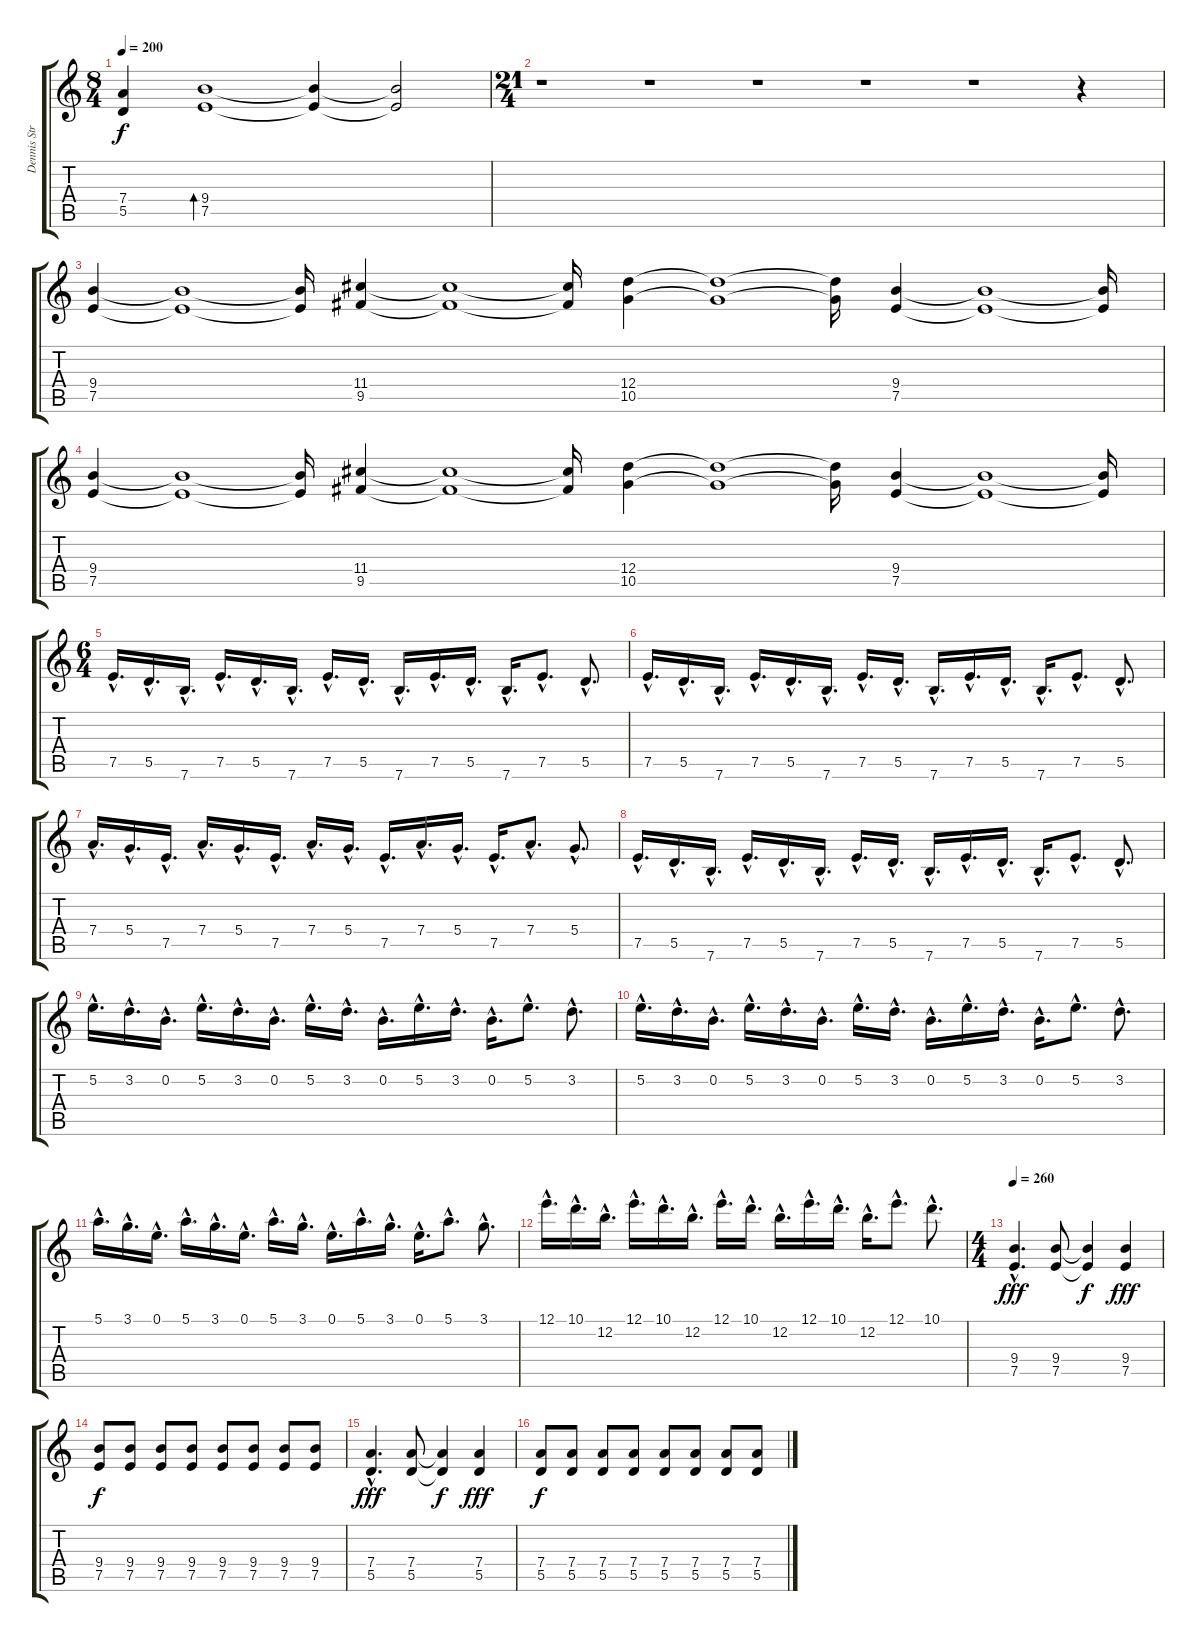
\track ("Dennis Stratton" "Dennis Str") {instrument distortionguitar}
\staff {score tabs}
\tuning (E4 B3 G3 D3 A2 E2) {hide}
\ts (8 4)
\tempo 200
\clef g2
\ks c
(7.4{t} 5.5{t}).4{dy f} (9.4 7.5).1{bd 480} (9.4{t} 7.5{t}).4 (9.4{t} 7.5{t}).2 |
\ts (21 4)
r.1 r.1 r.1 r.1 r.1 r.4 |
(9.4 7.5).4 (9.4{t} 7.5{t}).1 (9.4{t} 7.5{t}).16 (11.4 9.5).4 (11.4{t} 9.5{t}).1 (11.4{t} 9.5{t}).16 (12.4 10.5).4 (12.4{t} 10.5{t}).1 (12.4{t} 10.5{t}).16 (9.4 7.5).4 (9.4{t} 7.5{t}).1 (9.4{t} 7.5{t}).16 |
(9.4 7.5).4 (9.4{t} 7.5{t}).1 (9.4{t} 7.5{t}).16 (11.4 9.5).4 (11.4{t} 9.5{t}).1 (11.4{t} 9.5{t}).16 (12.4 10.5).4 (12.4{t} 10.5{t}).1 (12.4{t} 10.5{t}).16 (9.4 7.5).4 (9.4{t} 7.5{t}).1 (9.4{t} 7.5{t}).16 |
\ts (6 4)
7.5{hac}.16{d} 5.5{hac}.16{d} 7.6{hac}.16{d} 7.5{hac}.16{d} 5.5{hac}.16{d} 7.6{hac}.16{d} 7.5{hac}.16{d} 5.5{hac}.16{d} 7.6{hac}.16{d} 7.5{hac}.16{d} 5.5{hac}.16{d} 7.6{hac}.16{d} 7.5{hac}.8{d} 5.5{hac}.8{d} |
7.5{hac}.16{d} 5.5{hac}.16{d} 7.6{hac}.16{d} 7.5{hac}.16{d} 5.5{hac}.16{d} 7.6{hac}.16{d} 7.5{hac}.16{d} 5.5{hac}.16{d} 7.6{hac}.16{d} 7.5{hac}.16{d} 5.5{hac}.16{d} 7.6{hac}.16{d} 7.5{hac}.8{d} 5.5{hac}.8{d} |
7.4{hac}.16{d} 5.4{hac}.16{d} 7.5{hac}.16{d} 7.4{hac}.16{d} 5.4{hac}.16{d} 7.5{hac}.16{d} 7.4{hac}.16{d} 5.4{hac}.16{d} 7.5{hac}.16{d} 7.4{hac}.16{d} 5.4{hac}.16{d} 7.5{hac}.16{d} 7.4{hac}.8{d} 5.4{hac}.8{d} |
7.5{hac}.16{d} 5.5{hac}.16{d} 7.6{hac}.16{d} 7.5{hac}.16{d} 5.5{hac}.16{d} 7.6{hac}.16{d} 7.5{hac}.16{d} 5.5{hac}.16{d} 7.6{hac}.16{d} 7.5{hac}.16{d} 5.5{hac}.16{d} 7.6{hac}.16{d} 7.5{hac}.8{d} 5.5{hac}.8{d} |
5.2{hac}.16{d} 3.2{hac}.16{d} 0.2{hac}.16{d} 5.2{hac}.16{d} 3.2{hac}.16{d} 0.2{hac}.16{d} 5.2{hac}.16{d} 3.2{hac}.16{d} 0.2{hac}.16{d} 5.2{hac}.16{d} 3.2{hac}.16{d} 0.2{hac}.16{d} 5.2{hac}.8{d} 3.2{hac}.8{d} |
5.2{hac}.16{d} 3.2{hac}.16{d} 0.2{hac}.16{d} 5.2{hac}.16{d} 3.2{hac}.16{d} 0.2{hac}.16{d} 5.2{hac}.16{d} 3.2{hac}.16{d} 0.2{hac}.16{d} 5.2{hac}.16{d} 3.2{hac}.16{d} 0.2{hac}.16{d} 5.2{hac}.8{d} 3.2{hac}.8{d} |
5.1{hac}.16{d} 3.1{hac}.16{d} 0.1{hac}.16{d} 5.1{hac}.16{d} 3.1{hac}.16{d} 0.1{hac}.16{d} 5.1{hac}.16{d} 3.1{hac}.16{d} 0.1{hac}.16{d} 5.1{hac}.16{d} 3.1{hac}.16{d} 0.1{hac}.16{d} 5.1{hac}.8{d} 3.1{hac}.8{d} |
12.1{hac}.16{d} 10.1{hac}.16{d} 12.2{hac}.16{d} 12.1{hac}.16{d} 10.1{hac}.16{d} 12.2{hac}.16{d} 12.1{hac}.16{d} 10.1{hac}.16{d} 12.2{hac}.16{d} 12.1{hac}.16{d} 10.1{hac}.16{d} 12.2{hac}.16{d} 12.1{hac}.8{d} 10.1{hac}.8{d} |
\ts (4 4)
\tempo 260
(9.4{hac} 7.5{hac}).4{d dy fff} (9.4 7.5).8 (9.4{t} 7.5{t}).4{dy f} (9.4 7.5).4{dy fff} |
(9.4 7.5).8{dy f} (9.4 7.5).8 (9.4 7.5).8 (9.4 7.5).8 (9.4 7.5).8 (9.4 7.5).8 (9.4 7.5).8 (9.4 7.5).8 |
(7.4{hac} 5.5{hac}).4{d dy fff} (7.4 5.5).8 (7.4{t} 5.5{t}).4{dy f} (7.4 5.5).4{dy fff} |
(7.4 5.5).8{dy f} (7.4 5.5).8 (7.4 5.5).8 (7.4 5.5).8 (7.4 5.5).8 (7.4 5.5).8 (7.4 5.5).8 (7.4 5.5).8
